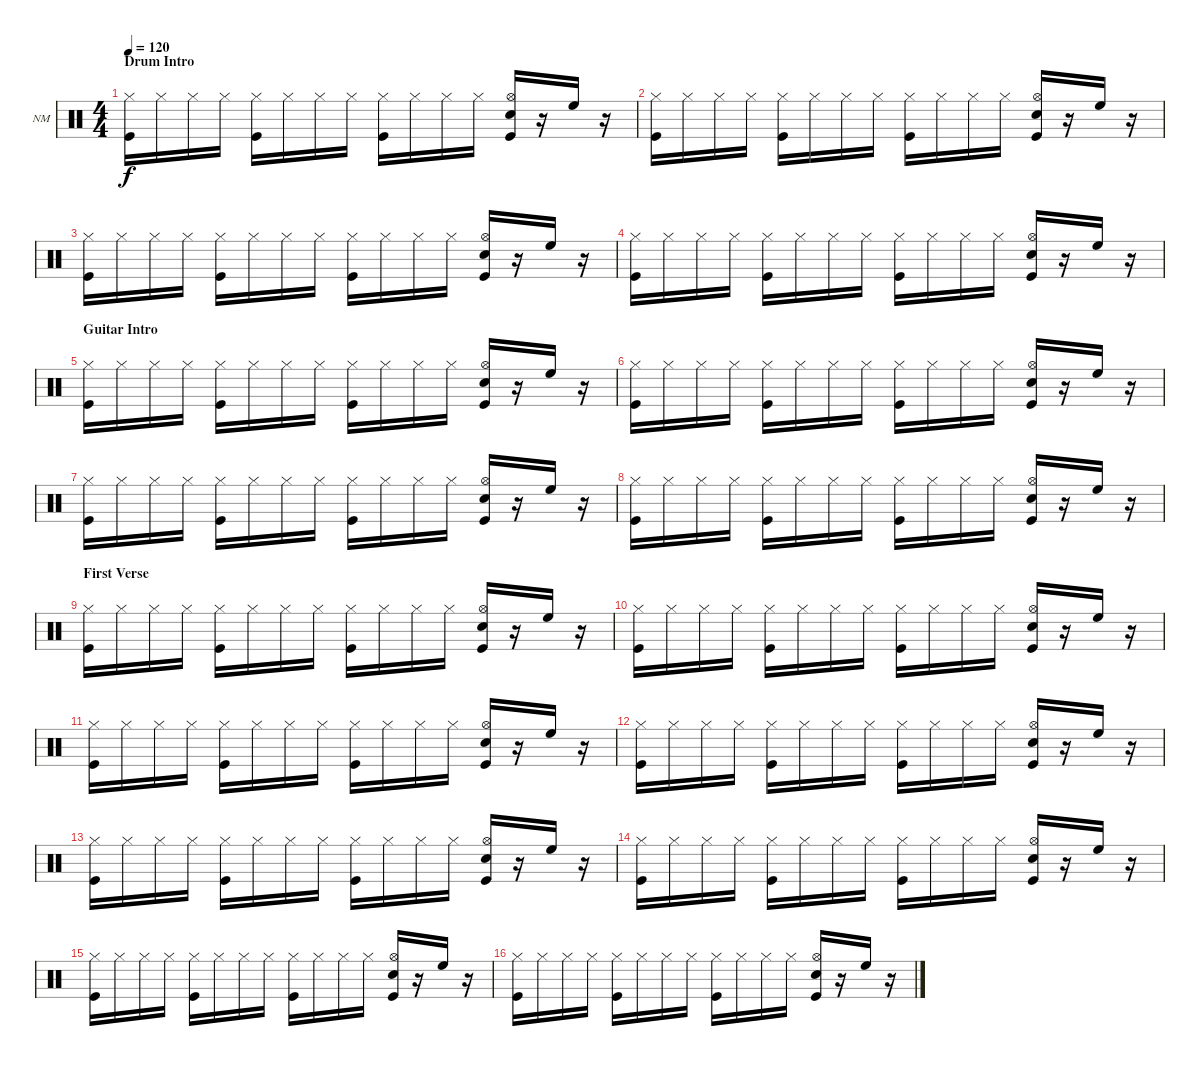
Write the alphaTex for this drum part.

\bracketExtendMode groupsimilarinstruments
\firstSystemTrackNameOrientation horizontal
\otherSystemsTrackNameOrientation horizontal
\track ("Nicko Mcbrain" "NM") {instrument percussion}
\staff {score}
\articulation defaults
\ts (4 4)
\section ("" "Drum Intro")
\tempo 120
\clef neutral
\ks c
("Hi-Hat (closed)" "Kick (hit)").16{dy f} "Hi-Hat (closed)".16 "Hi-Hat (closed)".16 "Hi-Hat (closed)".16 ("Hi-Hat (closed)" "Kick (hit)").16 "Hi-Hat (closed)".16 "Hi-Hat (closed)".16 "Hi-Hat (closed)".16 ("Hi-Hat (closed)" "Kick (hit)").16 "Hi-Hat (closed)".16 "Hi-Hat (closed)".16 "Hi-Hat (closed)".16 ("Hi-Hat (open)" "Snare (hit) 2" "Kick (hit)").16 r.16 "High Floor Tom (hit)".16 r.16 |
("Hi-Hat (closed)" "Kick (hit)").16 "Hi-Hat (closed)".16 "Hi-Hat (closed)".16 "Hi-Hat (closed)".16 ("Hi-Hat (closed)" "Kick (hit)").16 "Hi-Hat (closed)".16 "Hi-Hat (closed)".16 "Hi-Hat (closed)".16 ("Hi-Hat (closed)" "Kick (hit)").16 "Hi-Hat (closed)".16 "Hi-Hat (closed)".16 "Hi-Hat (closed)".16 ("Hi-Hat (open)" "Snare (hit) 2" "Kick (hit)").16 r.16 "High Floor Tom (hit)".16 r.16 |
("Hi-Hat (closed)" "Kick (hit)").16 "Hi-Hat (closed)".16 "Hi-Hat (closed)".16 "Hi-Hat (closed)".16 ("Hi-Hat (closed)" "Kick (hit)").16 "Hi-Hat (closed)".16 "Hi-Hat (closed)".16 "Hi-Hat (closed)".16 ("Hi-Hat (closed)" "Kick (hit)").16 "Hi-Hat (closed)".16 "Hi-Hat (closed)".16 "Hi-Hat (closed)".16 ("Hi-Hat (open)" "Snare (hit) 2" "Kick (hit)").16 r.16 "High Floor Tom (hit)".16 r.16 |
("Hi-Hat (closed)" "Kick (hit)").16 "Hi-Hat (closed)".16 "Hi-Hat (closed)".16 "Hi-Hat (closed)".16 ("Hi-Hat (closed)" "Kick (hit)").16 "Hi-Hat (closed)".16 "Hi-Hat (closed)".16 "Hi-Hat (closed)".16 ("Hi-Hat (closed)" "Kick (hit)").16 "Hi-Hat (closed)".16 "Hi-Hat (closed)".16 "Hi-Hat (closed)".16 ("Hi-Hat (open)" "Snare (hit) 2" "Kick (hit)").16 r.16 "High Floor Tom (hit)".16 r.16 |
\section ("" "Guitar Intro")
("Hi-Hat (closed)" "Kick (hit)").16 "Hi-Hat (closed)".16 "Hi-Hat (closed)".16 "Hi-Hat (closed)".16 ("Hi-Hat (closed)" "Kick (hit)").16 "Hi-Hat (closed)".16 "Hi-Hat (closed)".16 "Hi-Hat (closed)".16 ("Hi-Hat (closed)" "Kick (hit)").16 "Hi-Hat (closed)".16 "Hi-Hat (closed)".16 "Hi-Hat (closed)".16 ("Hi-Hat (open)" "Snare (hit) 2" "Kick (hit)").16 r.16 "High Floor Tom (hit)".16 r.16 |
("Hi-Hat (closed)" "Kick (hit)").16 "Hi-Hat (closed)".16 "Hi-Hat (closed)".16 "Hi-Hat (closed)".16 ("Hi-Hat (closed)" "Kick (hit)").16 "Hi-Hat (closed)".16 "Hi-Hat (closed)".16 "Hi-Hat (closed)".16 ("Hi-Hat (closed)" "Kick (hit)").16 "Hi-Hat (closed)".16 "Hi-Hat (closed)".16 "Hi-Hat (closed)".16 ("Hi-Hat (open)" "Snare (hit) 2" "Kick (hit)").16 r.16 "High Floor Tom (hit)".16 r.16 |
("Hi-Hat (closed)" "Kick (hit)").16 "Hi-Hat (closed)".16 "Hi-Hat (closed)".16 "Hi-Hat (closed)".16 ("Hi-Hat (closed)" "Kick (hit)").16 "Hi-Hat (closed)".16 "Hi-Hat (closed)".16 "Hi-Hat (closed)".16 ("Hi-Hat (closed)" "Kick (hit)").16 "Hi-Hat (closed)".16 "Hi-Hat (closed)".16 "Hi-Hat (closed)".16 ("Hi-Hat (open)" "Snare (hit) 2" "Kick (hit)").16 r.16 "High Floor Tom (hit)".16 r.16 |
("Hi-Hat (closed)" "Kick (hit)").16 "Hi-Hat (closed)".16 "Hi-Hat (closed)".16 "Hi-Hat (closed)".16 ("Hi-Hat (closed)" "Kick (hit)").16 "Hi-Hat (closed)".16 "Hi-Hat (closed)".16 "Hi-Hat (closed)".16 ("Hi-Hat (closed)" "Kick (hit)").16 "Hi-Hat (closed)".16 "Hi-Hat (closed)".16 "Hi-Hat (closed)".16 ("Hi-Hat (open)" "Snare (hit) 2" "Kick (hit)").16 r.16 "High Floor Tom (hit)".16 r.16 |
\section ("" "First Verse")
("Hi-Hat (closed)" "Kick (hit)").16 "Hi-Hat (closed)".16 "Hi-Hat (closed)".16 "Hi-Hat (closed)".16 ("Hi-Hat (closed)" "Kick (hit)").16 "Hi-Hat (closed)".16 "Hi-Hat (closed)".16 "Hi-Hat (closed)".16 ("Hi-Hat (closed)" "Kick (hit)").16 "Hi-Hat (closed)".16 "Hi-Hat (closed)".16 "Hi-Hat (closed)".16 ("Hi-Hat (open)" "Snare (hit) 2" "Kick (hit)").16 r.16 "High Floor Tom (hit)".16 r.16 |
("Hi-Hat (closed)" "Kick (hit)").16 "Hi-Hat (closed)".16 "Hi-Hat (closed)".16 "Hi-Hat (closed)".16 ("Hi-Hat (closed)" "Kick (hit)").16 "Hi-Hat (closed)".16 "Hi-Hat (closed)".16 "Hi-Hat (closed)".16 ("Hi-Hat (closed)" "Kick (hit)").16 "Hi-Hat (closed)".16 "Hi-Hat (closed)".16 "Hi-Hat (closed)".16 ("Hi-Hat (open)" "Snare (hit) 2" "Kick (hit)").16 r.16 "High Floor Tom (hit)".16 r.16 |
("Hi-Hat (closed)" "Kick (hit)").16 "Hi-Hat (closed)".16 "Hi-Hat (closed)".16 "Hi-Hat (closed)".16 ("Hi-Hat (closed)" "Kick (hit)").16 "Hi-Hat (closed)".16 "Hi-Hat (closed)".16 "Hi-Hat (closed)".16 ("Hi-Hat (closed)" "Kick (hit)").16 "Hi-Hat (closed)".16 "Hi-Hat (closed)".16 "Hi-Hat (closed)".16 ("Hi-Hat (open)" "Snare (hit) 2" "Kick (hit)").16 r.16 "High Floor Tom (hit)".16 r.16 |
("Hi-Hat (closed)" "Kick (hit)").16 "Hi-Hat (closed)".16 "Hi-Hat (closed)".16 "Hi-Hat (closed)".16 ("Hi-Hat (closed)" "Kick (hit)").16 "Hi-Hat (closed)".16 "Hi-Hat (closed)".16 "Hi-Hat (closed)".16 ("Hi-Hat (closed)" "Kick (hit)").16 "Hi-Hat (closed)".16 "Hi-Hat (closed)".16 "Hi-Hat (closed)".16 ("Hi-Hat (open)" "Snare (hit) 2" "Kick (hit)").16 r.16 "High Floor Tom (hit)".16 r.16 |
("Hi-Hat (closed)" "Kick (hit)").16 "Hi-Hat (closed)".16 "Hi-Hat (closed)".16 "Hi-Hat (closed)".16 ("Hi-Hat (closed)" "Kick (hit)").16 "Hi-Hat (closed)".16 "Hi-Hat (closed)".16 "Hi-Hat (closed)".16 ("Hi-Hat (closed)" "Kick (hit)").16 "Hi-Hat (closed)".16 "Hi-Hat (closed)".16 "Hi-Hat (closed)".16 ("Hi-Hat (open)" "Snare (hit) 2" "Kick (hit)").16 r.16 "High Floor Tom (hit)".16 r.16 |
("Hi-Hat (closed)" "Kick (hit)").16 "Hi-Hat (closed)".16 "Hi-Hat (closed)".16 "Hi-Hat (closed)".16 ("Hi-Hat (closed)" "Kick (hit)").16 "Hi-Hat (closed)".16 "Hi-Hat (closed)".16 "Hi-Hat (closed)".16 ("Hi-Hat (closed)" "Kick (hit)").16 "Hi-Hat (closed)".16 "Hi-Hat (closed)".16 "Hi-Hat (closed)".16 ("Hi-Hat (open)" "Snare (hit) 2" "Kick (hit)").16 r.16 "High Floor Tom (hit)".16 r.16 |
("Hi-Hat (closed)" "Kick (hit)").16 "Hi-Hat (closed)".16 "Hi-Hat (closed)".16 "Hi-Hat (closed)".16 ("Hi-Hat (closed)" "Kick (hit)").16 "Hi-Hat (closed)".16 "Hi-Hat (closed)".16 "Hi-Hat (closed)".16 ("Hi-Hat (closed)" "Kick (hit)").16 "Hi-Hat (closed)".16 "Hi-Hat (closed)".16 "Hi-Hat (closed)".16 ("Hi-Hat (open)" "Snare (hit) 2" "Kick (hit)").16 r.16 "High Floor Tom (hit)".16 r.16 |
("Hi-Hat (closed)" "Kick (hit)").16 "Hi-Hat (closed)".16 "Hi-Hat (closed)".16 "Hi-Hat (closed)".16 ("Hi-Hat (closed)" "Kick (hit)").16 "Hi-Hat (closed)".16 "Hi-Hat (closed)".16 "Hi-Hat (closed)".16 ("Hi-Hat (closed)" "Kick (hit)").16 "Hi-Hat (closed)".16 "Hi-Hat (closed)".16 "Hi-Hat (closed)".16 ("Hi-Hat (open)" "Snare (hit) 2" "Kick (hit)").16 r.16 "High Floor Tom (hit)".16 r.16
